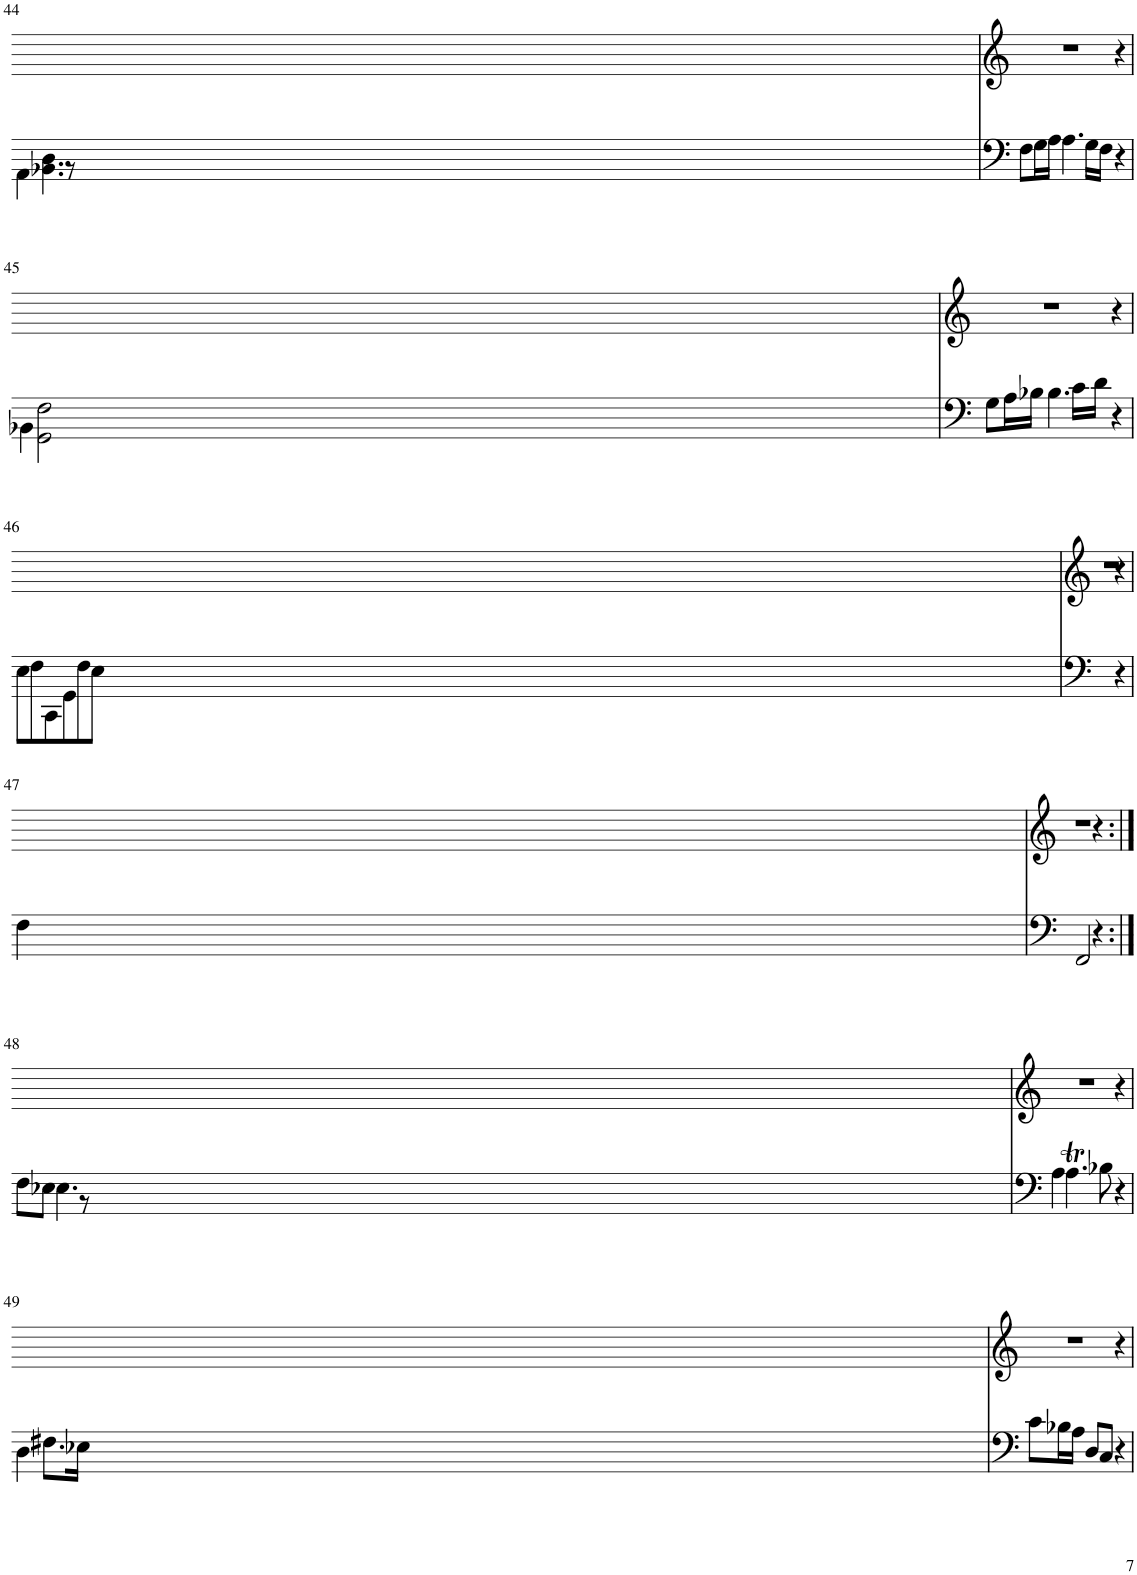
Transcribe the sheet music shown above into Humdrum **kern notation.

**kern	**kern
*part2	*part1
*staff2	*staff1
*I"Violoncello	*I"Violoncello
*I'Vc	*I'Vc
!!LO:PB:g=z
*clefF4	*clefG2
*k[]	*k[]
*M3/4	*
=44	=44
*^	*
8F\L	4AA\	1r
16G\L	.	.
16A\JJ	.	.
4.A\	4.BB-X\ 4.D\	.
16G\LL	8r	.
16F\JJ	.	.
4r	4ryy	.
4ryy	4ryy	4r
!!LO:LB:g=z
=45	=45	=45
8G\L	4BB-X\	1r
16A\L	.	.
16B-X\JJ	.	.
4.B-\	2GG\ 2F\	.
16c\LL	.	.
16d\JJ	.	.
4r	4ryy	.
4ryy	4ryy	4r
!!LO:LB:g=z
=46	=46	=46
4ryy	8E\L	1r
.	8F\	.
4ryy	8CC\	.
.	8GG\	.
4ryy	8F\	.
.	8E\J	.
4r	4ryy	.
4ryy	4ryy	4r
!!LO:LB:g=z
=47	=47	=47
4ryy	4F\	1r
2FF/	4ryy	.
.	2.ryy	.
4r	.	.
4ryy	.	4r
!!LO:LB:g=z
=48:|!	=48:|!	=48:|!
4A\	8F\L	1r
.	8E-X\J	.
4.AT\	4.E-\	.
8B-X\	8r	.
4r	4ryy	.
4ryy	4ryy	4r
!!LO:LB:g=z
=49	=49	=49
8c\L	4D\	1r
16B-X\L	.	.
16A\JJ	.	.
4ryy	8.F#X\L	.
.	16E-X\Jk	.
8D/L	4ryy	.
8C/J	.	.
4r	2ryy	.
4ryy	.	4r
*v	*v	*
=	=
*-	*-
